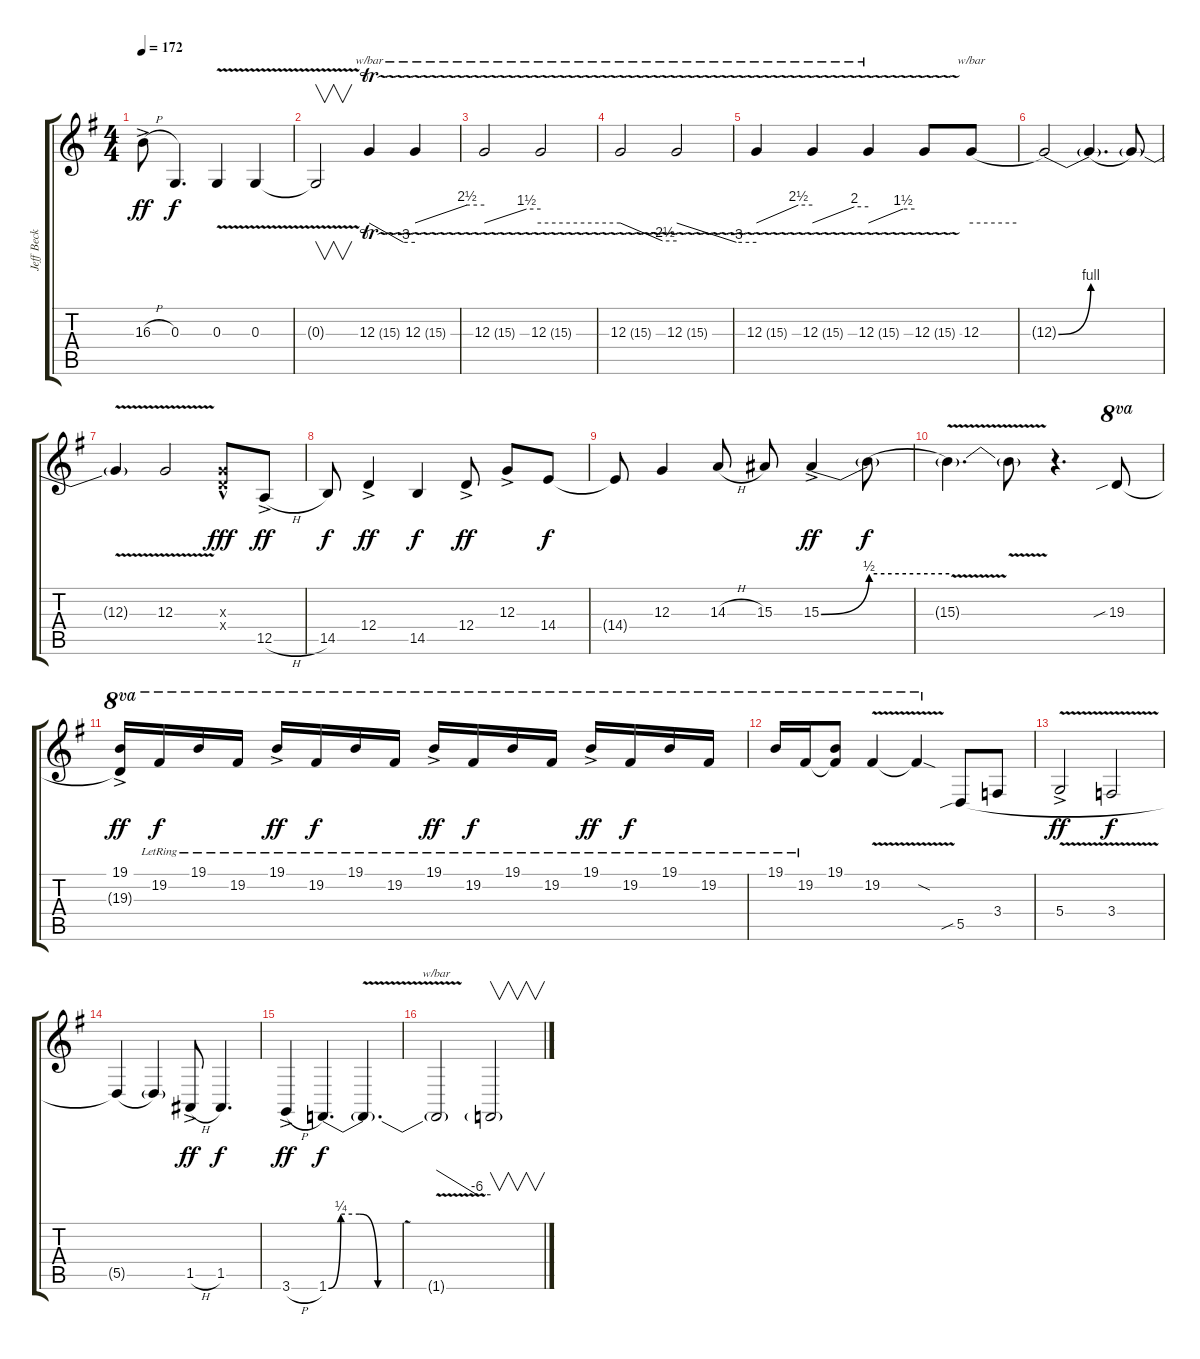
\track ("Jeff Beck Overdub" "Jeff Beck ") {instrument cello}
\staff {score tabs}
\tuning (E4 B3 G3 D3 A2 E2) {hide}
\ts (4 4)
\tempo 172
\clef g2
\ks g
16.3{h ac}.8{dy ff} 0.3.4{d dy f} 0.3{v}.4 0.3{v}.4 |
0.3{t}.2{v} 12.3{tr (15 32)}.4{tbe (custom default 0 0 45 -12 60 -12)} 12.3{tr (15 32)}.4{tbe (custom default 0 0 45 10 60 10)} |
12.3{tr (15 32)}.2{tbe (custom default 0 0 45 6 60 6)} 12.3{tr (15 32)}.2{tbe (hold default 0 0 60 0)} |
12.3{tr (15 32)}.2{tbe (custom default 0 0 45 -10 60 -10)} 12.3{tr (15 32)}.2{tbe (custom default 0 0 45 -12 60 -12)} |
12.3{tr (15 32)}.4{tbe (custom default 0 0 45 10 60 10)} 12.3{tr (15 32)}.4{tbe (custom default 0 0 45 8 60 8)} 12.3{tr (15 32)}.4{tbe (custom default 0 0 45 6 60 6)} 12.3{tr (15 32)}.8 12.3.8{tbe (hold default 0 0 60 0)} |
12.3{be (bend 0 0 60 4) t}.2 12.3{be (hold 40 0 60 0) t}.4{d} 12.3{t}.8 |
12.3{v t}.4 12.3{v}.2 (12.3{hac x} 12.4{hac x}).8{dy fff} 12.5{h ac}.8{dy ff} |
14.5.8{dy f} 12.4{ac}.4{dy ff} 14.5.4{dy f} 12.4{ac}.8{dy ff} 12.3{ac}.8 14.4.8{dy f} |
14.4{t}.8 12.3.4 14.3{h}.8 15.3.8 15.3{be (bend 0 0 60 2) ac}.4{dy ff} 15.3{be (hold 0 2 60 2) t}.8{dy f} |
15.3{v t}.4{d} 15.3{v t}.8 r.4{d} 19.3{sib}.8{ot 8va} |
(19.1{ac} 19.3{t}).16{ot 8va dy ff} 19.2{lr}.16{ot 8va dy f} 19.1{lr}.16{ot 8va} 19.2{lr}.16{ot 8va} 19.1{ac lr}.16{ot 8va dy ff} 19.2{lr}.16{ot 8va dy f} 19.1{lr}.16{ot 8va} 19.2{lr}.16{ot 8va} 19.1{ac lr}.16{ot 8va dy ff} 19.2{lr}.16{ot 8va dy f} 19.1{lr}.16{ot 8va} 19.2{lr}.16{ot 8va} 19.1{ac lr}.16{ot 8va dy ff} 19.2{lr}.16{ot 8va dy f} 19.1{lr}.16{ot 8va} 19.2{lr}.16{ot 8va} |
19.1{lr}.16{ot 8va} 19.2{lr}.16{ot 8va} (19.1 19.2{t}).8{ot 8va} 19.2{v}.4{ot 8va} 19.2{sod t}.4{ot 8va} 5.5{sib}.8 3.4.8 |
5.4{v ac}.2{dy ff} 3.4{v}.2{dy f} |
5.5{be (hold 40 0 60 0) t}.4 5.5{t}.4 1.5{h ac}.8{dy ff} 1.5.4{d dy f} |
3.6{h ac}.4{dy ff} 1.6{be (custom 0 0 10 1 25 1 40 0 60 0)}.4{d dy f} 1.6{v t}.4{d} |
1.6{t}.2{tbe (custom default 0 0 45 -24 60 -24)} 1.6{t}.2{v}
